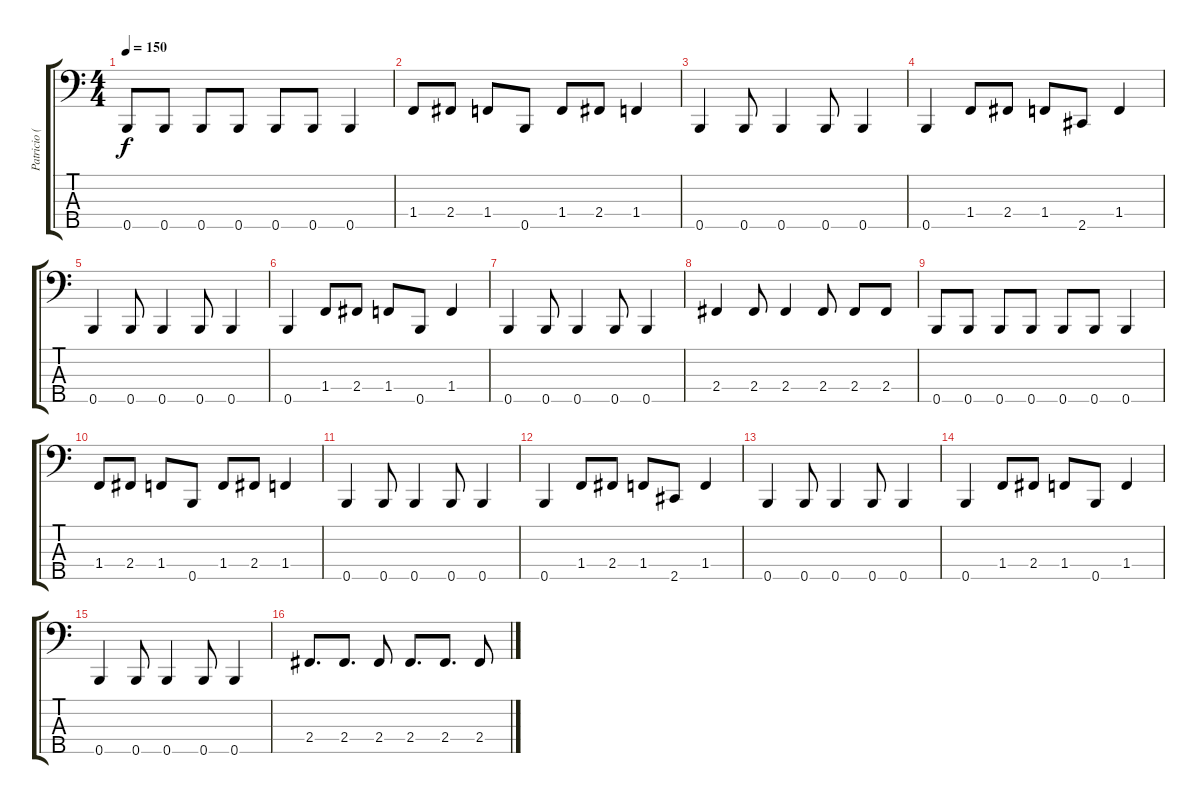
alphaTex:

\track ("Patricio (Bajo)" "Patricio (") {instrument electricbassfinger}
\staff {score tabs}
\tuning (G2 D2 A1 E1 B0) {hide}
\ts (4 4)
\tempo 150
\clef f4
\ks c
0.5.8{dy f} 0.5.8 0.5.8 0.5.8 0.5.8 0.5.8 0.5.4 |
1.4.8 2.4.8 1.4.8 0.5.8 1.4.8 2.4.8 1.4.4 |
0.5.4 0.5.8 0.5.4 0.5.8 0.5.4 |
0.5.4 1.4.8 2.4.8 1.4.8 2.5.8 1.4.4 |
0.5.4 0.5.8 0.5.4 0.5.8 0.5.4 |
0.5.4 1.4.8 2.4.8 1.4.8 0.5.8 1.4.4 |
0.5.4 0.5.8 0.5.4 0.5.8 0.5.4 |
2.4.4 2.4.8 2.4.4 2.4.8 2.4.8 2.4.8 |
0.5.8 0.5.8 0.5.8 0.5.8 0.5.8 0.5.8 0.5.4 |
1.4.8 2.4.8 1.4.8 0.5.8 1.4.8 2.4.8 1.4.4 |
0.5.4 0.5.8 0.5.4 0.5.8 0.5.4 |
0.5.4 1.4.8 2.4.8 1.4.8 2.5.8 1.4.4 |
0.5.4 0.5.8 0.5.4 0.5.8 0.5.4 |
0.5.4 1.4.8 2.4.8 1.4.8 0.5.8 1.4.4 |
0.5.4 0.5.8 0.5.4 0.5.8 0.5.4 |
2.4.8{d} 2.4.8{d} 2.4.8 2.4.8{d} 2.4.8{d} 2.4.8
